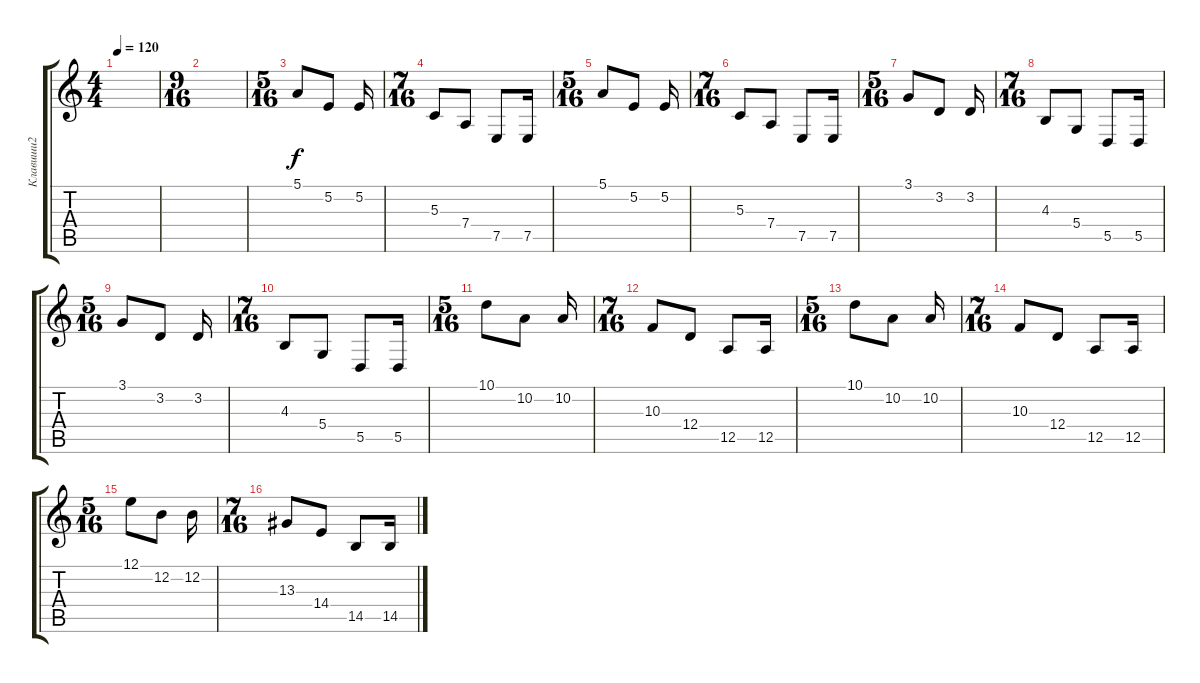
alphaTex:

\track ("Клавиши2" "Клавиши2") {instrument musicbox}
\staff {score tabs}
\tuning (E4 B3 G3 D3 A2 E2) {hide}
\ts (4 4)
\tempo 120
\clef g2
\ks c
|
\ts (9 16)
|
\ts (5 16)
5.1.8 5.2.8 5.2.16 |
\ts (7 16)
5.3.8 7.4.8 7.5.8 7.5.16 |
\ts (5 16)
5.1.8 5.2.8 5.2.16 |
\ts (7 16)
5.3.8 7.4.8 7.5.8 7.5.16 |
\ts (5 16)
3.1.8 3.2.8 3.2.16 |
\ts (7 16)
4.3.8 5.4.8 5.5.8 5.5.16 |
\ts (5 16)
3.1.8 3.2.8 3.2.16 |
\ts (7 16)
4.3.8 5.4.8 5.5.8 5.5.16 |
\ts (5 16)
10.1.8 10.2.8 10.2.16 |
\ts (7 16)
10.3.8 12.4.8 12.5.8 12.5.16 |
\ts (5 16)
10.1.8 10.2.8 10.2.16 |
\ts (7 16)
10.3.8 12.4.8 12.5.8 12.5.16 |
\ts (5 16)
12.1.8 12.2.8 12.2.16 |
\ts (7 16)
13.3.8 14.4.8 14.5.8 14.5.16
